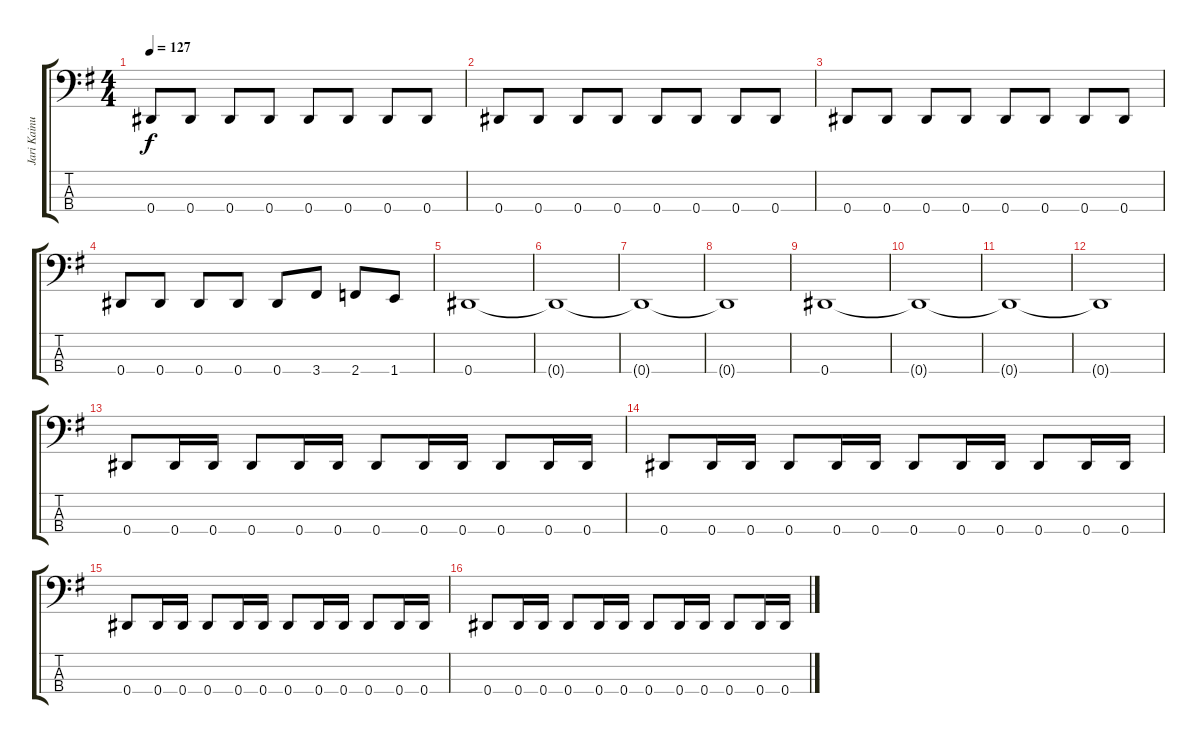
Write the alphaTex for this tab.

\track ("Jari Kainulainen" "Jari Kainu") {instrument electricbassfinger}
\staff {score tabs}
\tuning (Gb2 Db2 Ab1 Eb1) {hide}
\ts (4 4)
\tempo 127
\clef f4
\ks g
0.4.8{dy f} 0.4.8 0.4.8 0.4.8 0.4.8 0.4.8 0.4.8 0.4.8 |
0.4.8 0.4.8 0.4.8 0.4.8 0.4.8 0.4.8 0.4.8 0.4.8 |
0.4.8 0.4.8 0.4.8 0.4.8 0.4.8 0.4.8 0.4.8 0.4.8 |
0.4.8 0.4.8 0.4.8 0.4.8 0.4.8 3.4.8 2.4.8 1.4.8 |
0.4.1 |
0.4{t}.1 |
0.4{t}.1 |
0.4{t}.1 |
0.4.1 |
0.4{t}.1 |
0.4{t}.1 |
0.4{t}.1 |
0.4.8 0.4.16 0.4.16 0.4.8 0.4.16 0.4.16 0.4.8 0.4.16 0.4.16 0.4.8 0.4.16 0.4.16 |
0.4.8 0.4.16 0.4.16 0.4.8 0.4.16 0.4.16 0.4.8 0.4.16 0.4.16 0.4.8 0.4.16 0.4.16 |
0.4.8 0.4.16 0.4.16 0.4.8 0.4.16 0.4.16 0.4.8 0.4.16 0.4.16 0.4.8 0.4.16 0.4.16 |
0.4.8 0.4.16 0.4.16 0.4.8 0.4.16 0.4.16 0.4.8 0.4.16 0.4.16 0.4.8 0.4.16 0.4.16
